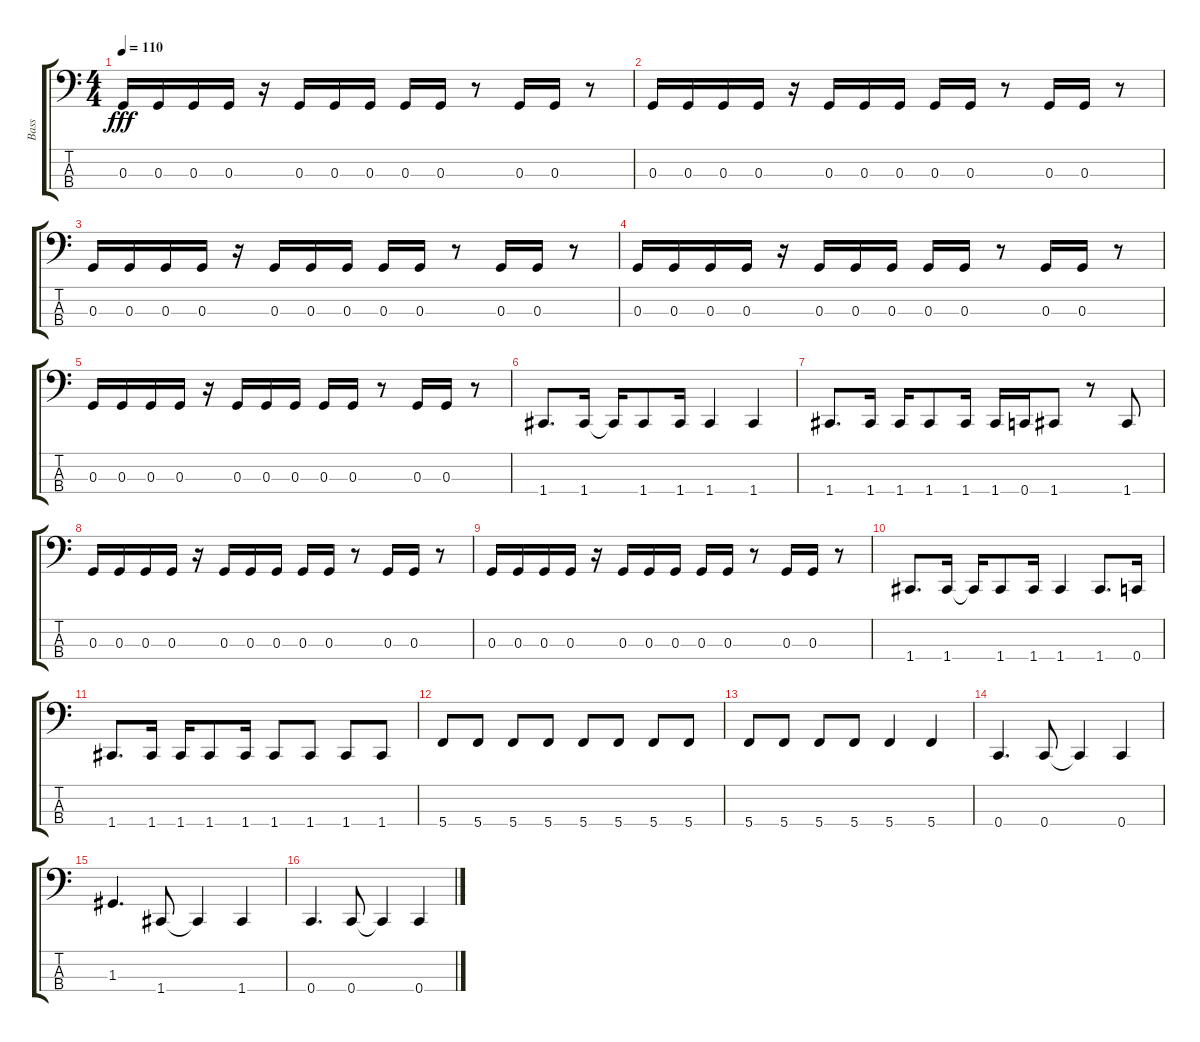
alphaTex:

\track ("Bass" "Bass") {instrument electricbasspick}
\staff {score tabs}
\tuning (F2 C2 G1 C1) {hide}
\ts (4 4)
\tempo 110
\clef f4
\ks c
0.3.16{dy fff} 0.3.16 0.3.16 0.3.16 r.16 0.3.16 0.3.16 0.3.16 0.3.16 0.3.16 r.8 0.3.16 0.3.16 r.8 |
0.3.16 0.3.16 0.3.16 0.3.16 r.16 0.3.16 0.3.16 0.3.16 0.3.16 0.3.16 r.8 0.3.16 0.3.16 r.8 |
0.3.16 0.3.16 0.3.16 0.3.16 r.16 0.3.16 0.3.16 0.3.16 0.3.16 0.3.16 r.8 0.3.16 0.3.16 r.8 |
0.3.16 0.3.16 0.3.16 0.3.16 r.16 0.3.16 0.3.16 0.3.16 0.3.16 0.3.16 r.8 0.3.16 0.3.16 r.8 |
0.3.16 0.3.16 0.3.16 0.3.16 r.16 0.3.16 0.3.16 0.3.16 0.3.16 0.3.16 r.8 0.3.16 0.3.16 r.8 |
1.4.8{d} 1.4.16 1.4{t}.16 1.4.8 1.4.16 1.4.4 1.4.4 |
1.4.8{d} 1.4.16 1.4.16 1.4.8 1.4.16 1.4.16 0.4.16 1.4.8 r.8 1.4.8 |
0.3.16 0.3.16 0.3.16 0.3.16 r.16 0.3.16 0.3.16 0.3.16 0.3.16 0.3.16 r.8 0.3.16 0.3.16 r.8 |
0.3.16 0.3.16 0.3.16 0.3.16 r.16 0.3.16 0.3.16 0.3.16 0.3.16 0.3.16 r.8 0.3.16 0.3.16 r.8 |
1.4.8{d} 1.4.16 1.4{t}.16 1.4.8 1.4.16 1.4.4 1.4.8{d} 0.4.16 |
1.4.8{d} 1.4.16 1.4.16 1.4.8 1.4.16 1.4.8 1.4.8 1.4.8 1.4.8 |
5.4.8 5.4.8 5.4.8 5.4.8 5.4.8 5.4.8 5.4.8 5.4.8 |
5.4.8 5.4.8 5.4.8 5.4.8 5.4.4 5.4.4 |
0.4.4{d} 0.4.8 0.4{t}.4 0.4.4 |
1.3.4{d} 1.4.8 1.4{t}.4 1.4.4 |
0.4.4{d} 0.4.8 0.4{t}.4 0.4.4
